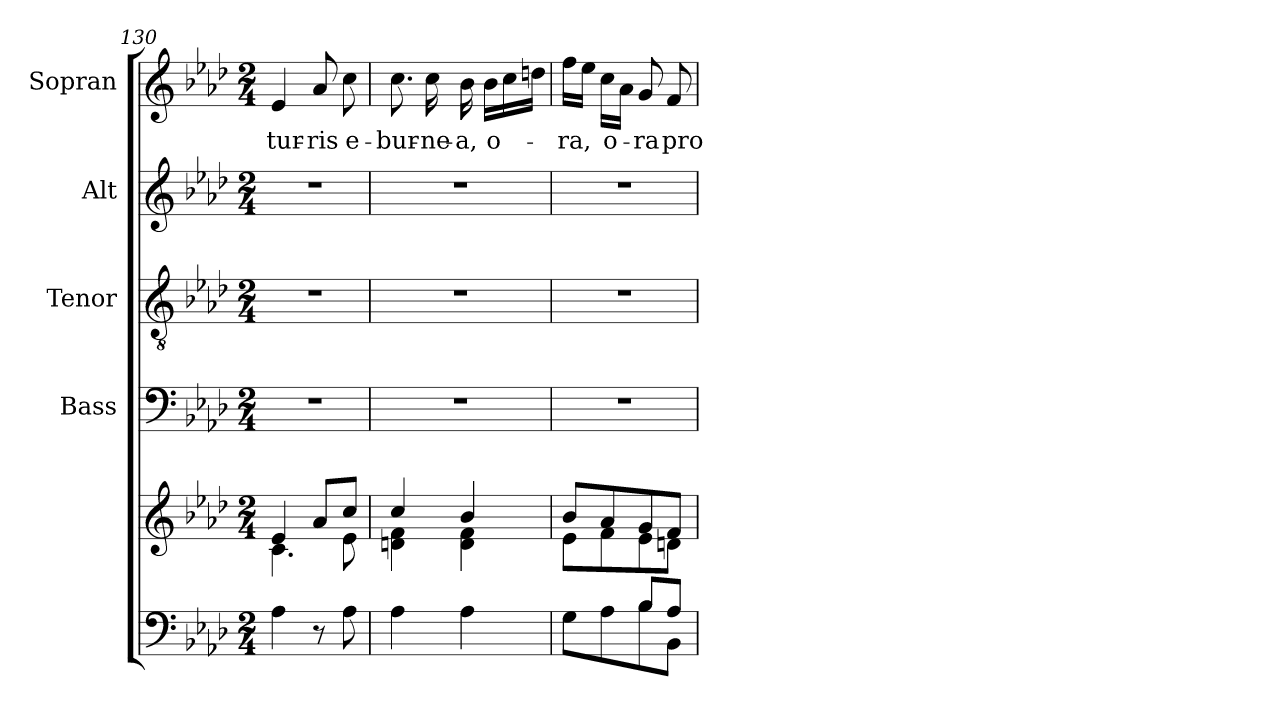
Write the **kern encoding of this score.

**kern	**kern	**kern	**kern	**kern	**kern	**text
*part5	*part5	*part4	*part3	*part2	*part1	*part1
*staff6	*staff5	*staff4	*staff3	*staff2	*staff1	*staff1
*	*	*I"Bass	*I"Tenor	*I"Alt	*I"Sopran	*
*	*	*I'B.	*I'T.	*I'A.	*I'S.	*
*clefF4	*clefG2	*clefF4	*clefGv2	*clefG2	*clefG2	*
*k[b-e-a-d-]	*k[b-e-a-d-]	*k[b-e-a-d-]	*k[b-e-a-d-]	*k[b-e-a-d-]	*k[b-e-a-d-]	*
*A-:	*A-:	*A-:	*A-:	*A-:	*A-:	*
*M2/4	*M2/4	*M2/4	*M2/4	*M2/4	*M2/4	*
=130	=130	=130	=130	=130	=130	=130
*	*^	*	*	*	*	*
!	!	!	!	!	!	!	!LO:LY:b
4A-\	4e-/	4.c\	2r	2r	2r	4e-/	tur-
!	!	!	!	!	!	!	!LO:LY:b
8r	8a-/L	.	.	.	.	8a-/	-ris
!	!	!	!	!	!	!	!LO:LY:b
8A-\	8cc/J	8e-\	.	.	.	8cc\	e-
=131	=131	=131	=131	=131	=131	=131	=131
!	!	!	!	!	!	!	!LO:LY:b
4A-\	4cc/	4dn\ 4f\	2r	2r	2r	8.cc\	-bur-
!	!	!	!	!	!	!	!LO:LY:b
.	.	.	.	.	.	16cc\	-ne-
!	!	!	!	!	!	!	!LO:LY:b
4A-\	4b-/	4d\ 4f\	.	.	.	16b-\	-a,
!	!	!	!	!	!	!	!LO:LY:b
.	.	.	.	.	.	16b-\LL	o-
.	.	.	.	.	.	16cc\	.
.	.	.	.	.	.	16ddn\JJ	.
=132	=132	=132	=132	=132	=132	=132	=132
*^	*	*	*	*	*	*	*
!	!	!	!	!	!	!	!	!LO:LY:b
4ryy	8G\L	8b-/L	8e-\L	2r	2r	2r	16ff\LL	-ra,
.	.	.	.	.	.	.	16ee-\JJ	.
!	!	!	!	!	!	!	!	!LO:LY:b
.	8A-\	8a-/	8f\	.	.	.	16cc\LL	o-
.	.	.	.	.	.	.	16a-\JJ	.
!	!	!	!	!	!	!	!	!LO:LY:b
8B-/L	8B-\	8g/	8e-\	.	.	.	8g/	-ra
!	!	!	!	!	!	!	!	!LO:LY:b
8A-/J	8BB-\J	8f/J	8dn\J	.	.	.	8f/	pro
*v	*v	*	*	*	*	*	*	*
*	*v	*v	*	*	*	*	*
=	=	=	=	=	=	=
*-	*-	*-	*-	*-	*-	*-
